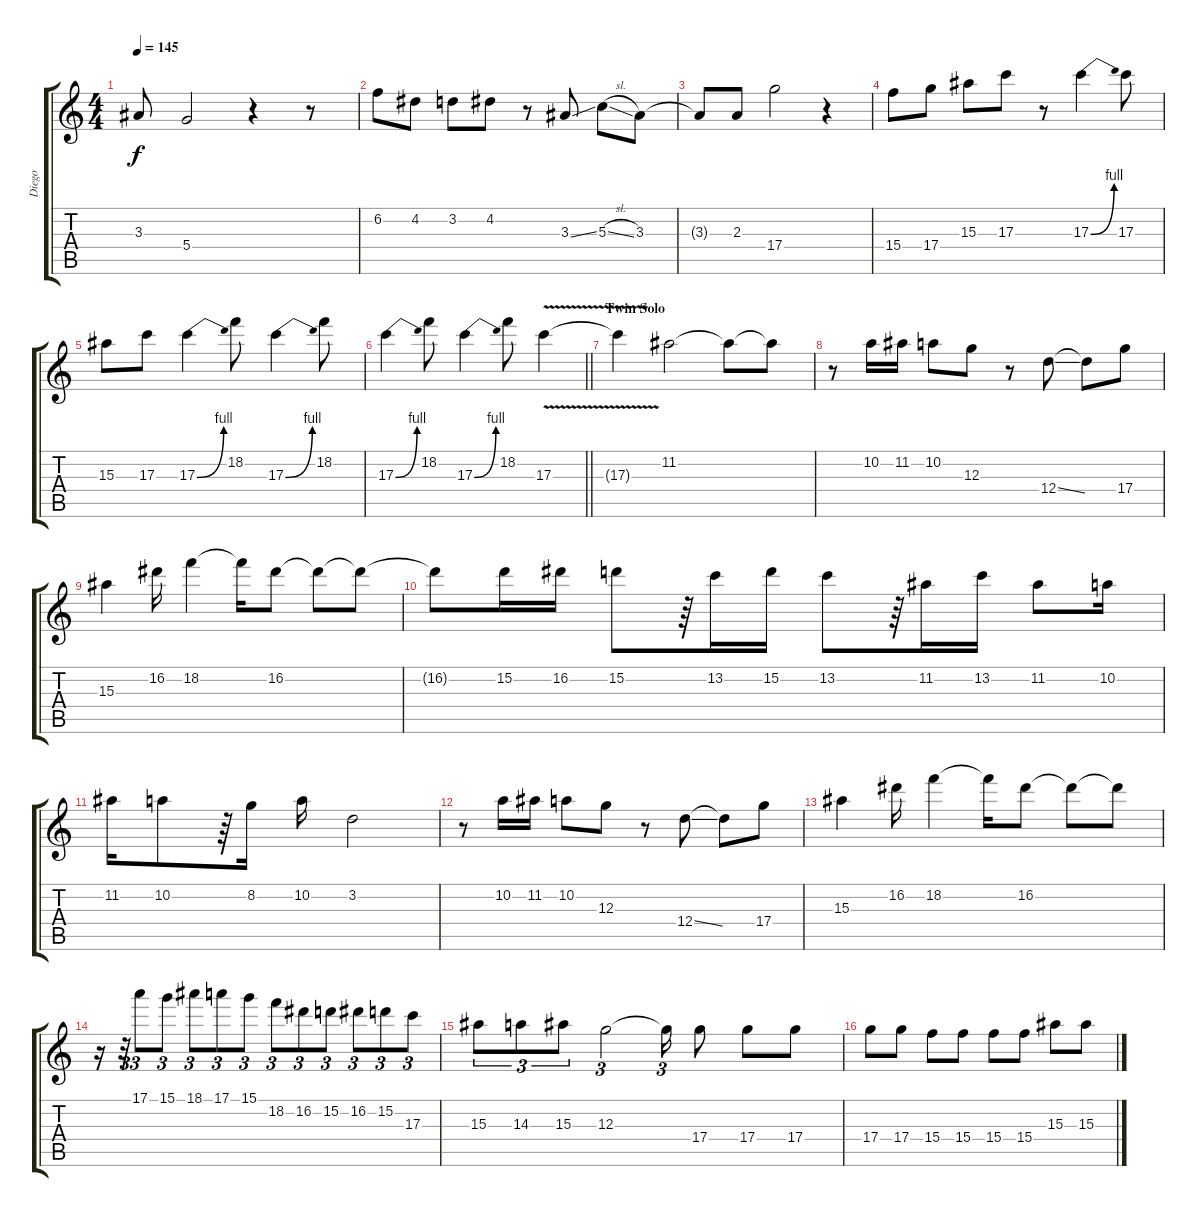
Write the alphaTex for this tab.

\track ("Diego" "Diego") {instrument distortionguitar}
\staff {score tabs}
\tuning (E4 B3 G3 D3 A2 D2) {hide}
\ts (4 4)
\tempo 145
\clef g2
\ks c
3.3.8{dy f} 5.4.2 r.4 r.8 |
6.2.8 4.2.8 3.2.8 4.2.8 r.8 3.3{ss}.8 5.3{sl}.8 3.3.8 |
3.3{t}.8 2.3.8 17.4.2 r.4 |
15.4.8 17.4.8 15.3.8 17.3.8 r.8 17.3{be (bend 0 0 60 4)}.4 17.3.8 |
15.3.8 17.3.8 17.3{be (bend 0 0 60 4)}.4 18.2.8 17.3{be (bend 0 0 60 4)}.4 18.2.8 |
\barLineRight lightlight
17.3{be (bend 0 0 60 4)}.4 18.2.8 17.3{be (bend 0 0 60 4)}.4 18.2.8 17.3{v}.4 |
\section ("" "Twin Solo")
17.3{t}.4 11.2.2 11.2{t}.8 11.2{t}.8 |
r.8 10.2.16 11.2.16 10.2.8 12.3.8 r.8 12.4{ss}.8 12.4{t}.8 17.4.8 |
15.3.4 16.2.16 18.2.4 18.2{t}.16 16.2.8 16.2{t}.8 16.2{t}.8 |
16.2{t}.8 15.2.16 16.2.16 15.2.8 r.64 13.2.16 15.2.16 13.2.8 r.64 11.2.16 13.2.16 11.2.8 10.2.16 |
11.2.16 10.2.8 r.64 8.2.16 10.2.16 3.2.2 |
r.8 10.2.16 11.2.16 10.2.8 12.3.8 r.8 12.4{ss}.8 12.4{t}.8 17.4.8 |
15.3.4 16.2.16 18.2.4 18.2{t}.16 16.2.8 16.2{t}.8 16.2{t}.8 |
r.16 r.32{tu (3 2)} 17.1.8{tu (3 2)} 15.1.8{tu (3 2)} 18.1.8{tu (3 2)} 17.1.8{tu (3 2)} 15.1.8{tu (3 2)} 18.2.8{tu (3 2)} 16.2.8{tu (3 2)} 15.2.8{tu (3 2)} 16.2.8{tu (3 2)} 15.2.8{tu (3 2)} 17.3.8{tu (3 2)} |
15.3.8{tu (3 2)} 14.3.8{tu (3 2)} 15.3.8{tu (3 2)} 12.3.2{tu (3 2)} 12.3{t}.16{tu (3 2)} 17.4.8 17.4.8 17.4.8 |
17.4.8 17.4.8 15.4.8 15.4.8 15.4.8 15.4.8 15.3.8 15.3.8
